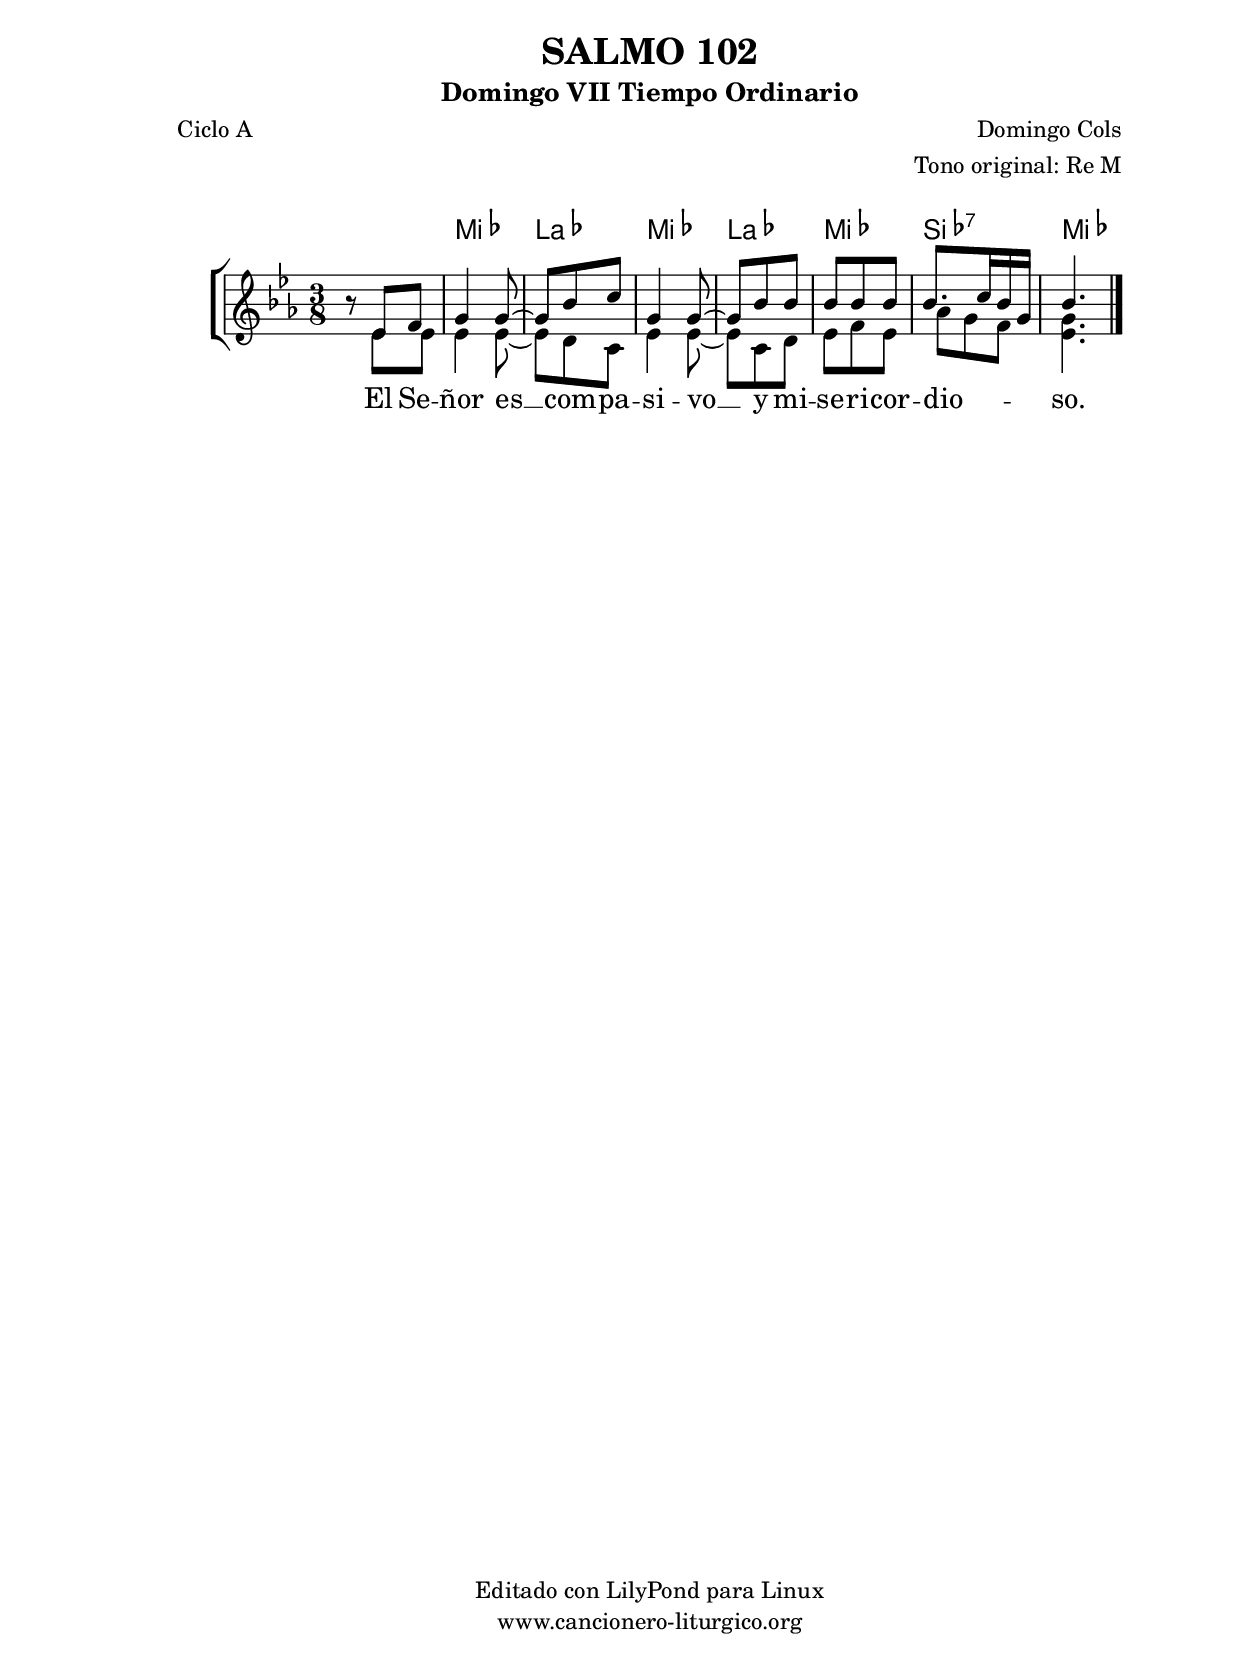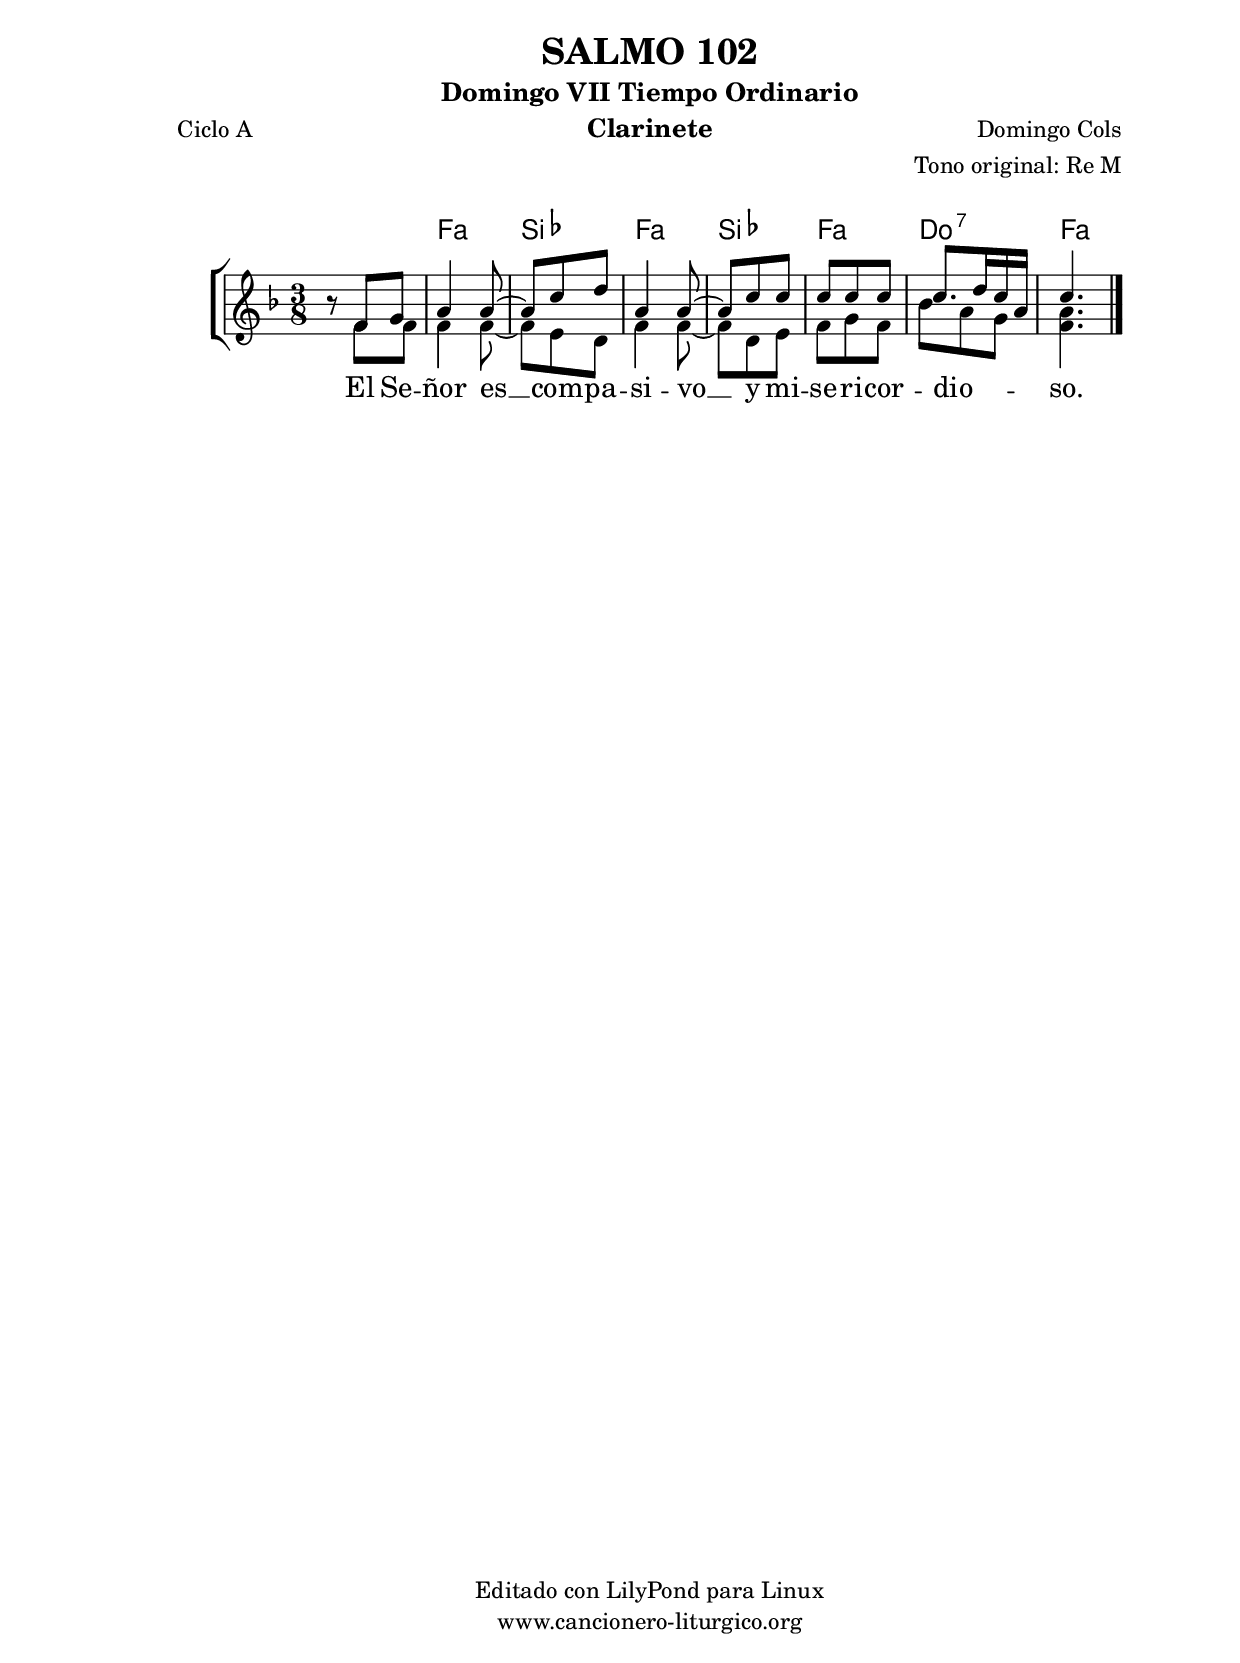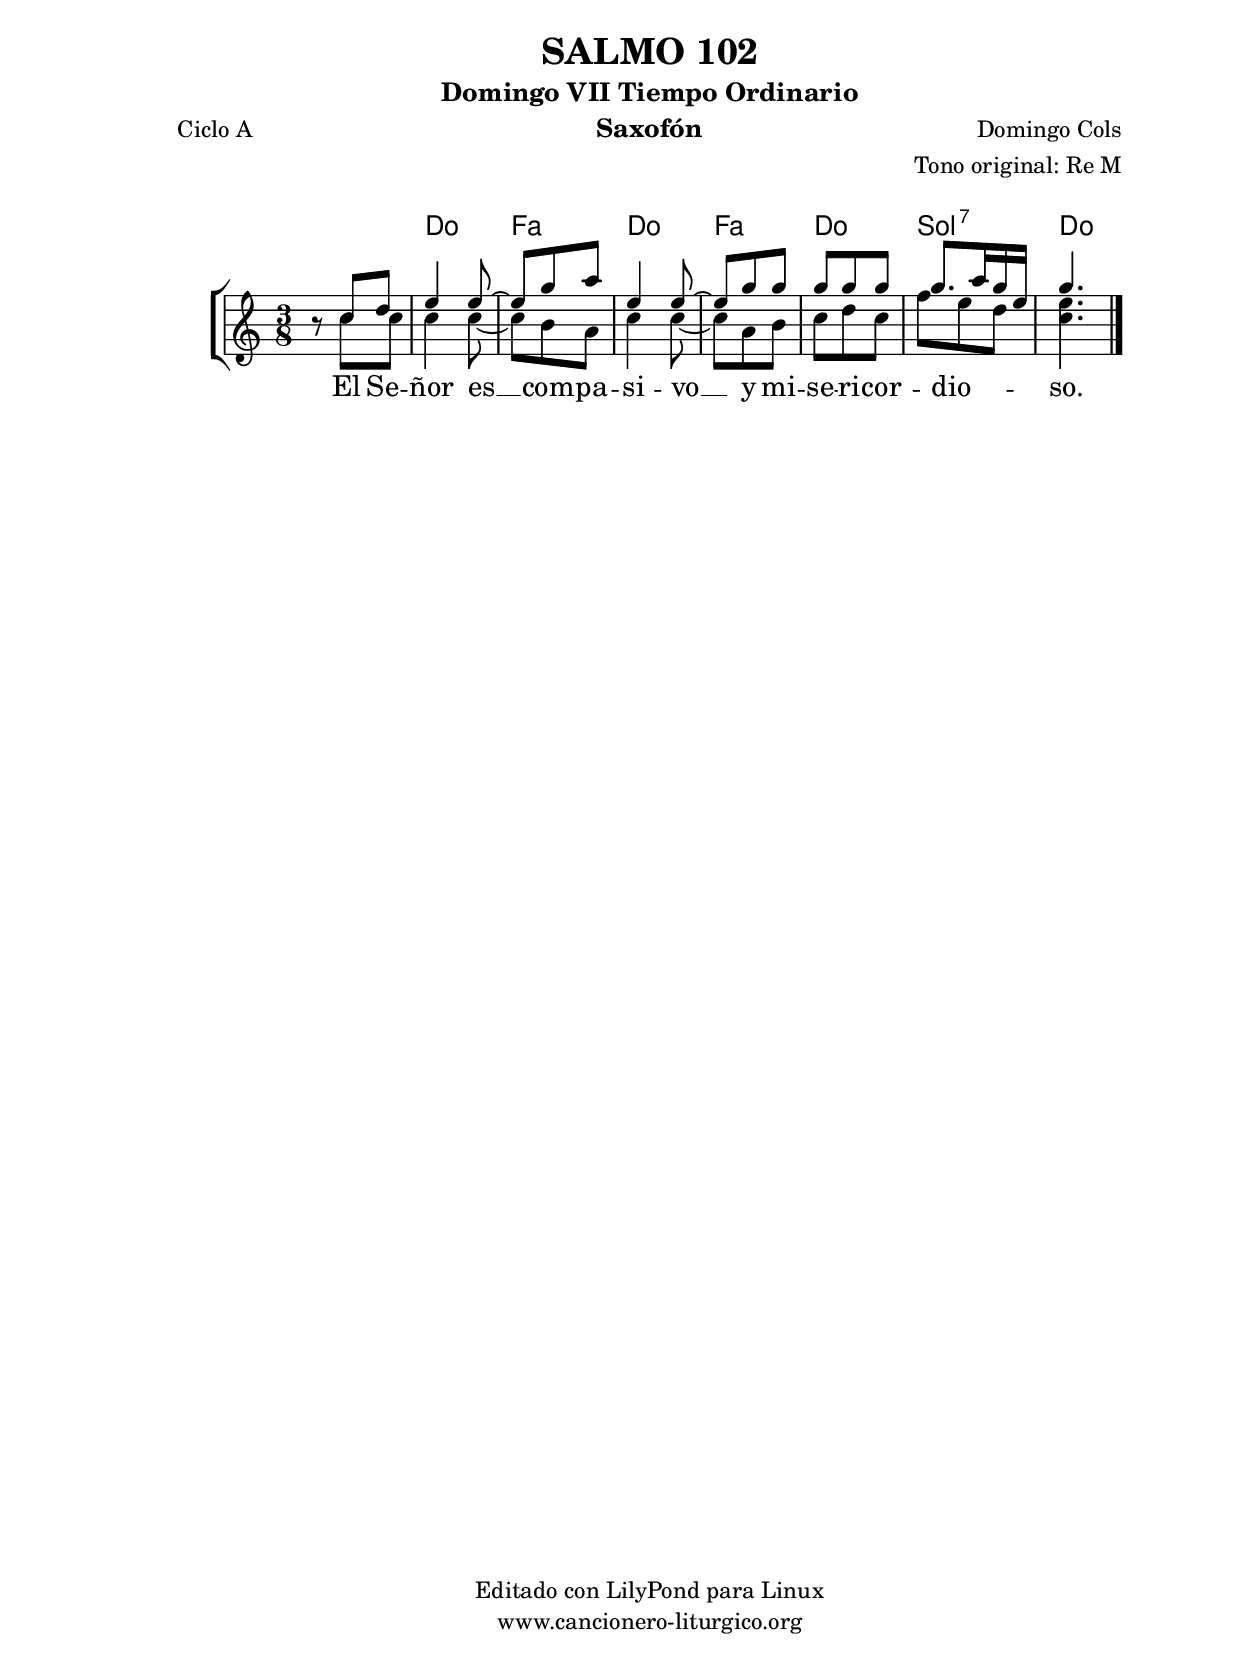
%
%para convertir .midi en .wav:
%timidity filename.midi -Ow -o finename.wav
%
%
%Para convertir de .wav a .mp3:
%lame -h -m j filename.wav
%
%
%para escuchar el midi:
%timidity nombrefichero.midi
%


%versión de lilypond para la que se ha escrito esta partitura:
\version "2.16.0"

	%Tamaño papel
	#(set-default-paper-size "a4")
	%Tamaño partitura
	#(set-global-staff-size 20)
	%No responde al pulsar sobre una nota
	#(ly:set-option 'point-and-click #f)

%parámetros del encabezamiento:
\header {
	title = "SALMO 102"
	subtitle = "Domingo VII Tiempo Ordinario"
	composer = "Domingo Cols"
	poet = "Ciclo A"
	meter = ""
	arranger = "Tono original: Re M"
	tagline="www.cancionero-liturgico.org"
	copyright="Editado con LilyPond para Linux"
	}

%parámetros asociados al papel:
\paper  {
	oddHeaderMarkup = \markup {\fill-line { \on-the-fly #not-first-page \fromproperty #'header:title \on-the-fly #not-first-page \fromproperty #'header:composer }}
	evenHeaderMarkup = \markup {\fill-line { \fromproperty #'header:composer \fromproperty #'header:title }}
	#(set-paper-size "a4")
	print-page-number = ##f
	first-page-number = 1
	print-first-page-number = ##f
%	head-separation = 3.0 \cm
	top-margin = 2.0 \cm
	bottom-margin = 0.5\cm
%%%	bottom-margin = -1.0\cm
	left-margin = 3.0 \cm
	line-width = 16.0 \cm 
	indent = 8\mm
	interscoreline = 2.\mm
	between-system-space = 15\mm
%	para que las partituras no llenen la hoja:
	ragged-bottom = ##t
%	idem para la última hoja:
	ragged-last-bottom = ##f
%	para que las partituras llenen el ancho del papel:
	ragged-last = ##f
	after-title-space = 2.5 \cm
%page-count=1
%system-count=8

	%Flexible Vertical Spacing
%	markup-markup-spacing =
%	#'((basic-distance . 15) (minimum-distance . 15) (padding . 3))
	markup-system-spacing =
	#'((basic-distance . 15) (minimum-distance . 15) (padding . 3))
	system-system-spacing =
	#'((basic-distance . 15) (minimum-distance . 15) (padding . 3))
	score-system-spacing =
	#'((basic-distance . 15) (minimum-distance . 15) (padding . 5))
%	top-system-spacing = % header
%	#'((basic-distance . 8) (minimum-distance . 0) (padding . 3))
%	top-markup-spacing =
%	#'((basic-distance . 20) (minimum-distance . 20) (padding . 3))
	last-bottom-spacing = % footer
	#'((basic-distance . 5) (minimum-distance . 5) (padding . 3))
%	score-markup-spacing =
%	#'((basic-distance . 16) (minimum-distance . 13) (padding . 3))

	}


%parámetros que afectan a toda la partitura:
global =  {
	%clave de sol (G):
	\clef G
	%armadura:
	\transpose d ees
	\key d \major
	\tempo 4=80
	\set Score.tempoHideNote = ##t
	}


acordes = {
	\italianChords
	\chordmode {
	\transpose d ees
{

s4.
d4. g d g d a:7 d

	}
	}
}

melodia = 
	\transpose d ees
	\relative c'{
	\time 3/8

r8
<<
\new Voice = "arriba"
{
\voiceOne
d8 e
fis4 fis8~
fis8 a b
fis4 fis8~
fis8 a a
a8 a a
a8. b16 a fis
a4.
}

\new Voice
{
\voiceTwo
d,8 d
d4 d8~
d8 cis b
d4 d8~
d8 b cis
d8 e d
g8 fis e
<fis d>4.
}
>>

	\bar "|."
	}


texto = \lyricmode {
El Se -- ñor es __ com -- pa -- si -- vo __
y mi -- se -- ri -- cor -- dio -- _ _ _ so.
	}


acordesStaff = \context ChordNames = acordesStaff <<
	\set chordChanges = ##t
	\acordes
	>>


vozStaff = \context Voice = vozStaff
\with {\consists "Ambitus_engraver"}
<<
%	\set Staff.instrumentName = ""
%	\set Staff.shortInstrumentName = ""
%	\set Staff.midiInstrument = #"clarinet"
%	\set Staff.midiInstrument = #"cello"
%	\set Staff.midiInstrument = #"flute"
	\set Staff.midiInstrument = #"electric guitar (jazz)"
%	\set Staff.midiInstrument = #"english horn"
%	\set Staff.midiInstrument = #"violin"
%	\set Staff.midiInstrument = #"glockenspiel"
	\set Staff.midiMinimumVolume = #0.7
	\set Staff.midiMaximumVolume = #0.9
	\global
	\melodia
	>>

textoStaff = \context Lyrics = textoStaff <<
	\lyricsto arriba \texto
	>>

\book {
	\score {
		\context ChoirStaff {
			\override StaffGroup.SystemStartBracket #'collapse-height = #1
			\override Score.SystemStartBar #'collapse-height = #1
			<<
			\acordesStaff
			\vozStaff
			\textoStaff
			>>
			}
		\layout {
	    		\context {
				\Lyrics
				\override LyricText #'font-size = #2
				}
	   		 \context {
				\Score
				%fontSize = #3
				\override StaffSymbol #'staff-space = #(magstep +3)
				%\override Beam #'thickness = #0.55
				%\override SpacingSpanner #'spacing-increment = #1.0
				%\override Slur #'height-limit = #1.5
				}
			}
		}
	\score {
		\unfoldRepeats
		\context ChoirStaff {
			<<
			\acordesStaff
			\vozStaff
			>>
			}
		\midi {
	  		\context {
	  			\Score
				tempoWholesPerMinute = #(ly:make-moment 70 4)
				}
			}
		}
	}

%Partitura para clarinete
#(define output-suffix "C")
\book {
	\header{
		instrument = "Clarinete"
		}
	\score {
		\context ChoirStaff {
			\override StaffGroup.SystemStartBracket #'collapse-height = #1
			\override Score.SystemStartBar #'collapse-height = #1
\transpose c d
			<<
			\acordesStaff
			\vozStaff
			\textoStaff
			>>
			}
		\layout {
	    		\context {
				\Lyrics
				\override LyricText #'font-size = #2
				}
	   		 \context {
				\Score
				%fontSize = #3
				\override StaffSymbol #'staff-space = #(magstep +3)
				%\override Beam #'thickness = #0.55
				%\override SpacingSpanner #'spacing-increment = #1.0
				%\override Slur #'height-limit = #1.5
				}
			}
		}
	}

%Partitura para saxofón
#(define output-suffix "S")
\book {
	\header{
		instrument = "Saxofón"
		}
	\score {
		\context ChoirStaff {
			\override StaffGroup.SystemStartBracket #'collapse-height = #1
			\override Score.SystemStartBar #'collapse-height = #1
\transpose c a
			<<
			\acordesStaff
			\vozStaff
			\textoStaff
			>>
			}
		\layout {
	    		\context {
				\Lyrics
				\override LyricText #'font-size = #2
				}
	   		 \context {
				\Score
				%fontSize = #3
				\override StaffSymbol #'staff-space = #(magstep +3)
				%\override Beam #'thickness = #0.55
				%\override SpacingSpanner #'spacing-increment = #1.0
				%\override Slur #'height-limit = #1.5
				}
			}
		}
	}

